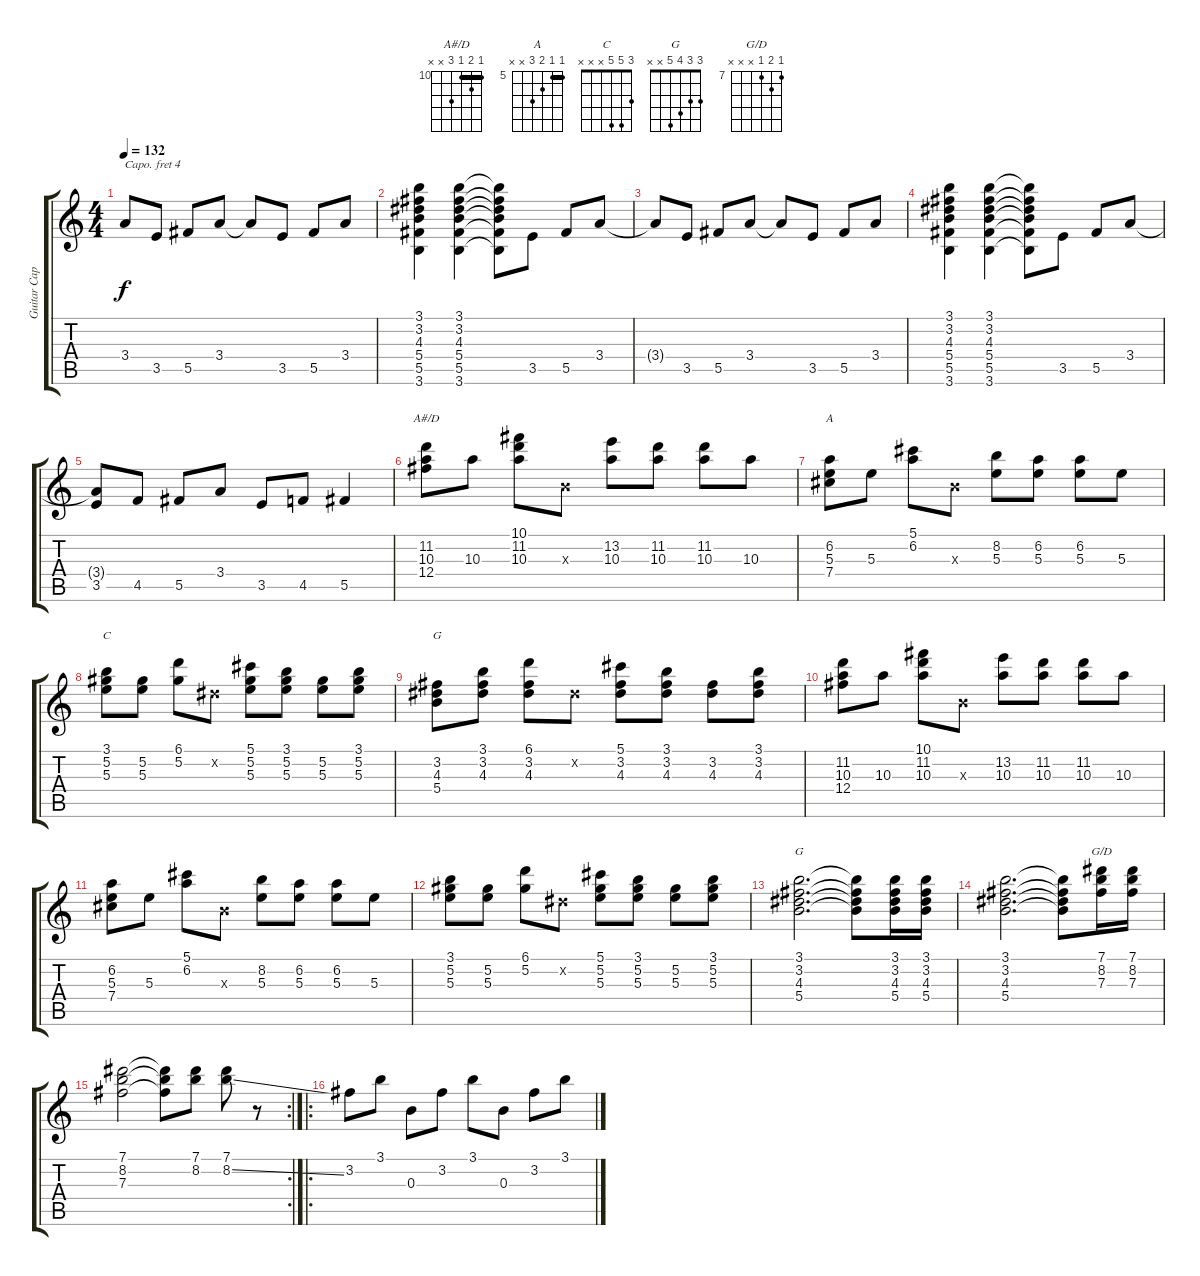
\track ("Guitar Capo 4" "Guitar Cap") {instrument overdrivenguitar}
\staff {score tabs}
\capo 4
\tuning (E4 B3 G3 D3 A2 E2) {hide}
\chord ("A#/D" 10 11 10 12 x x) {firstfret 10 barre 10}
\chord ("A" 5 5 6 7 x x) {firstfret 5 barre 5}
\chord ("C" 3 5 5 x x x)
\chord ("G" 3 3 4 5 x x) {barre 3}
\chord ("G" 3 3 4 5 x x)
\chord ("G/D" 7 8 7 x x x) {firstfret 7}
\ts (4 4)
\tempo 132
\clef g2
\ks c
3.4{t}.8{dy f} 3.5.8 5.5.8 3.4.8 3.4{t}.8 3.5.8 5.5.8 3.4.8 |
(3.1 3.2 4.3 5.4 5.5 3.6).4 (3.1 3.2 4.3 5.4 5.5 3.6).4 (3.1{t} 3.2{t} 4.3{t} 5.4{t} 5.5{t} 3.6{t}).8 3.5.8 5.5.8 3.4.8 |
3.4{t}.8 3.5.8 5.5.8 3.4.8 3.4{t}.8 3.5.8 5.5.8 3.4.8 |
(3.1 3.2 4.3 5.4 5.5 3.6).4 (3.1 3.2 4.3 5.4 5.5 3.6).4 (3.1{t} 3.2{t} 4.3{t} 5.4{t} 5.5{t} 3.6{t}).8 3.5.8 5.5.8 3.4.8 |
(3.4{t} 3.5).8 4.5.8 5.5.8 3.4.8 3.5.8 4.5.8 5.5.4 |
(11.2 10.3 12.4).8{ch "A#/D"} 10.3.8 (10.1 11.2 10.3).8 0.3{x}.8 (13.2 10.3).8 (11.2 10.3).8 (11.2 10.3).8 10.3.8 |
(6.2 5.3 7.4).8{ch "A"} 5.3.8 (5.1 6.2).8 0.3{x}.8 (8.2 5.3).8 (6.2 5.3).8 (6.2 5.3).8 5.3.8 |
(3.1 5.2 5.3).8{ch "C"} (5.2 5.3).8 (6.1 5.2).8 0.2{x}.8 (5.1 5.2 5.3).8 (3.1 5.2 5.3).8 (5.2 5.3).8 (3.1 5.2 5.3).8 |
(3.2 4.3 5.4).8{ch "G"} (3.1 3.2 4.3).8 (6.1 3.2 4.3).8 0.2{x}.8 (5.1 3.2 4.3).8 (3.1 3.2 4.3).8 (3.2 4.3).8 (3.1 3.2 4.3).8 |
(11.2 10.3 12.4).8 10.3.8 (10.1 11.2 10.3).8 0.3{x}.8 (13.2 10.3).8 (11.2 10.3).8 (11.2 10.3).8 10.3.8 |
(6.2 5.3 7.4).8 5.3.8 (5.1 6.2).8 0.3{x}.8 (8.2 5.3).8 (6.2 5.3).8 (6.2 5.3).8 5.3.8 |
(3.1 5.2 5.3).8 (5.2 5.3).8 (6.1 5.2).8 0.2{x}.8 (5.1 5.2 5.3).8 (3.1 5.2 5.3).8 (5.2 5.3).8 (3.1 5.2 5.3).8 |
(3.1 3.2 4.3 5.4).2{d ch "G"} (3.1{t} 3.2{t} 4.3{t} 5.4{t}).8 (3.1 3.2 4.3 5.4).16 (3.1 3.2 4.3 5.4).16 |
(3.1 3.2 4.3 5.4).2{d} (3.1{t} 3.2{t} 4.3{t} 5.4{t}).8 (7.1 8.2 7.3).16{ch "G/D"} (7.1 8.2 7.3).16 |
\rc 2
(7.1 8.2 7.3).2 (7.1{t} 8.2{t} 7.3{t}).8 (7.1 8.2).8 (7.1 8.2{ss}).8 r.8 |
\ro
3.2.8 3.1.8 0.3.8 3.2.8 3.1.8 0.3.8 3.2.8 3.1.8
